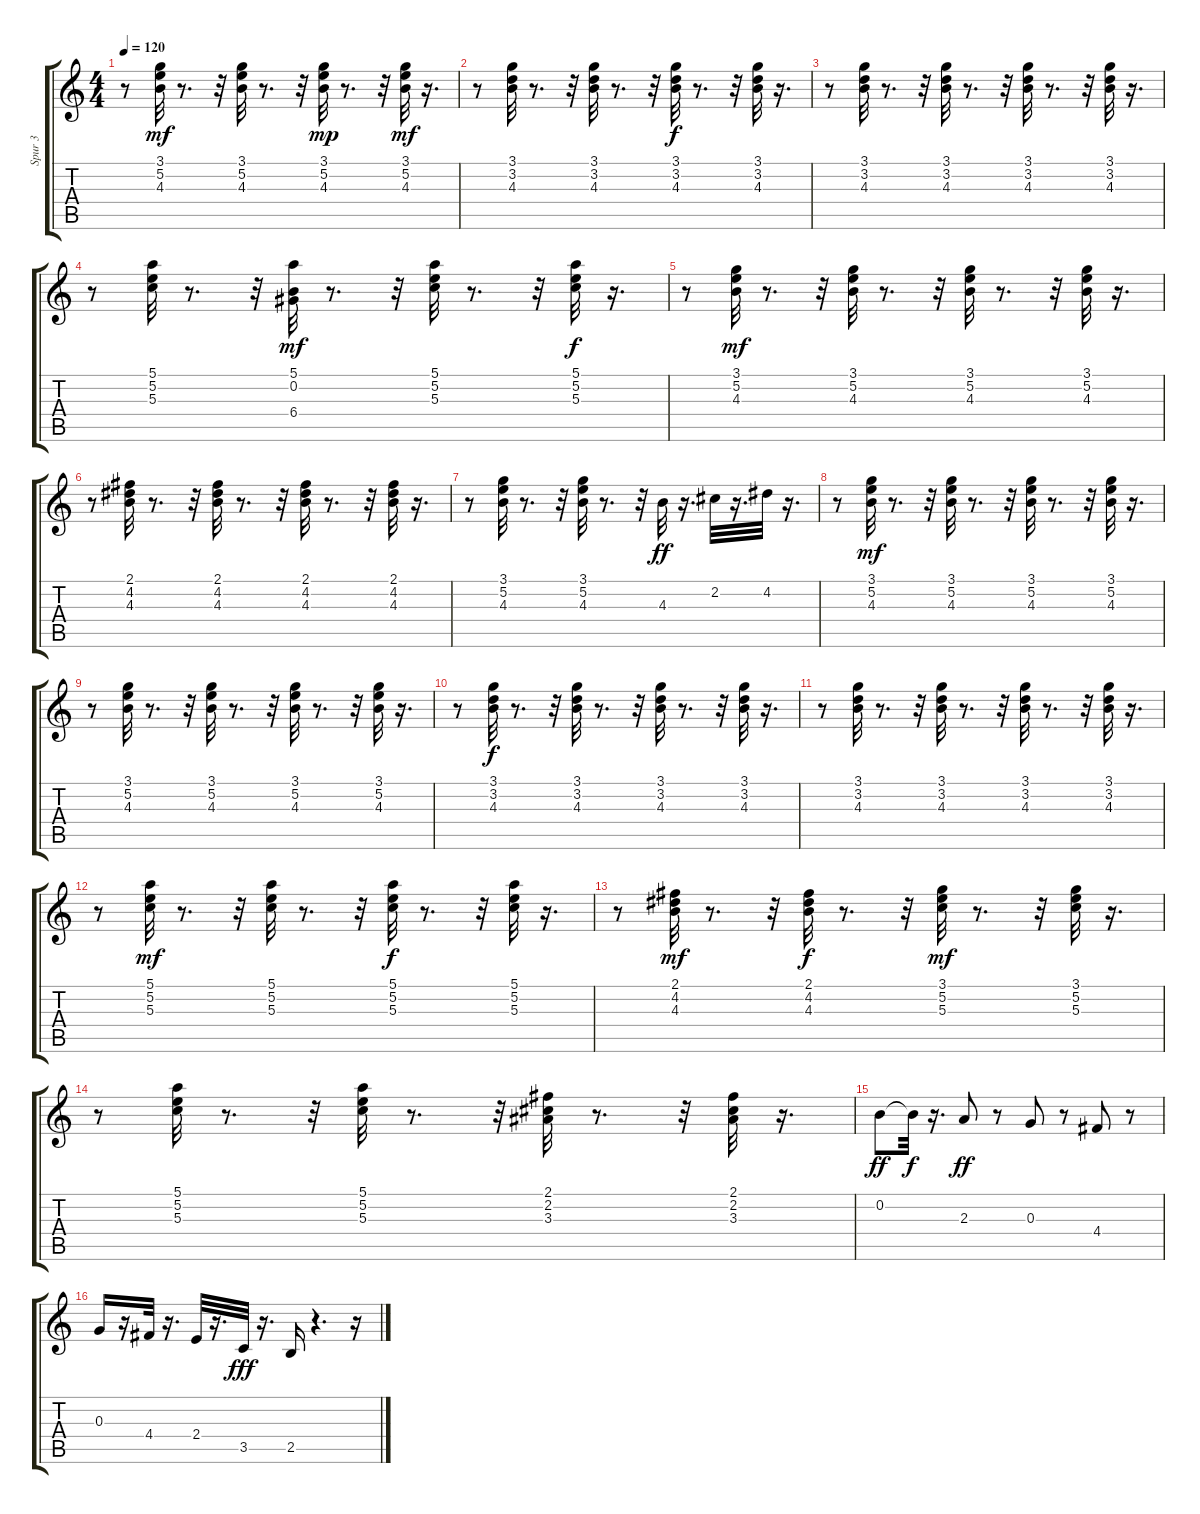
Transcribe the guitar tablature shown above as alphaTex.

\track ("Spur 3" "Spur 3") {instrument electricguitarmuted}
\staff {score tabs}
\tuning (E4 B3 G3 D3 A2 E2) {hide}
\ts (4 4)
\tempo 120
\clef g2
\ks c
r.8{dy f} (3.1 5.2 4.3).32{dy mf} r.8{d} r.32 (3.1 5.2 4.3).32 r.8{d} r.32 (3.1 5.2 4.3).32{dy mp} r.8{d} r.32 (3.1 5.2 4.3).32{dy mf} r.16{d} |
r.8 (3.1 3.2 4.3).32 r.8{d} r.32 (3.1 3.2 4.3).32 r.8{d} r.32 (3.1 3.2 4.3).32{dy f} r.8{d} r.32 (3.1 3.2 4.3).32 r.16{d} |
r.8 (3.1 3.2 4.3).32 r.8{d} r.32 (3.1 3.2 4.3).32 r.8{d} r.32 (3.1 3.2 4.3).32 r.8{d} r.32 (3.1 3.2 4.3).32 r.16{d} |
r.8 (5.1 5.2 5.3).32 r.8{d} r.32 (5.1 0.2 6.4).32{dy mf} r.8{d} r.32 (5.1 5.2 5.3).32 r.8{d} r.32 (5.1 5.2 5.3).32{dy f} r.16{d} |
r.8 (3.1 5.2 4.3).32{dy mf} r.8{d} r.32 (3.1 5.2 4.3).32 r.8{d} r.32 (3.1 5.2 4.3).32 r.8{d} r.32 (3.1 5.2 4.3).32 r.16{d} |
r.8 (2.1 4.2 4.3).32 r.8{d} r.32 (2.1 4.2 4.3).32 r.8{d} r.32 (2.1 4.2 4.3).32 r.8{d} r.32 (2.1 4.2 4.3).32 r.16{d} |
r.8 (3.1 5.2 4.3).32 r.8{d} r.32 (3.1 5.2 4.3).32 r.8{d} r.32 4.3.32{dy ff} r.16{d} 2.2.32 r.16{d} 4.2.32 r.16{d} |
r.8 (3.1 5.2 4.3).32{dy mf} r.8{d} r.32 (3.1 5.2 4.3).32 r.8{d} r.32 (3.1 5.2 4.3).32 r.8{d} r.32 (3.1 5.2 4.3).32 r.16{d} |
r.8 (3.1 5.2 4.3).32 r.8{d} r.32 (3.1 5.2 4.3).32 r.8{d} r.32 (3.1 5.2 4.3).32 r.8{d} r.32 (3.1 5.2 4.3).32 r.16{d} |
r.8 (3.1 3.2 4.3).32{dy f} r.8{d} r.32 (3.1 3.2 4.3).32 r.8{d} r.32 (3.1 3.2 4.3).32 r.8{d} r.32 (3.1 3.2 4.3).32 r.16{d} |
r.8 (3.1 3.2 4.3).32 r.8{d} r.32 (3.1 3.2 4.3).32 r.8{d} r.32 (3.1 3.2 4.3).32 r.8{d} r.32 (3.1 3.2 4.3).32 r.16{d} |
r.8 (5.1 5.2 5.3).32{dy mf} r.8{d} r.32 (5.1 5.2 5.3).32 r.8{d} r.32 (5.1 5.2 5.3).32{dy f} r.8{d} r.32 (5.1 5.2 5.3).32 r.16{d} |
r.8 (2.1 4.2 4.3).32{dy mf} r.8{d} r.32 (2.1 4.2 4.3).32{dy f} r.8{d} r.32 (3.1 5.2 5.3).32{dy mf} r.8{d} r.32 (3.1 5.2 5.3).32 r.16{d} |
r.8 (5.1 5.2 5.3).32 r.8{d} r.32 (5.1 5.2 5.3).32 r.8{d} r.32 (2.1 2.2 3.3).32 r.8{d} r.32 (2.1 2.2 3.3).32 r.16{d} |
0.2.8{dy ff} 0.2{t}.32{dy f} r.16{d} 2.3.8{dy ff} r.8 0.3.8 r.8 4.4.8 r.8 |
0.3.16 r.16 4.4.32 r.16{d} 2.4.32 r.16{d} 3.5.32{dy fff} r.16{d} 2.5.16 r.4{d} r.16
